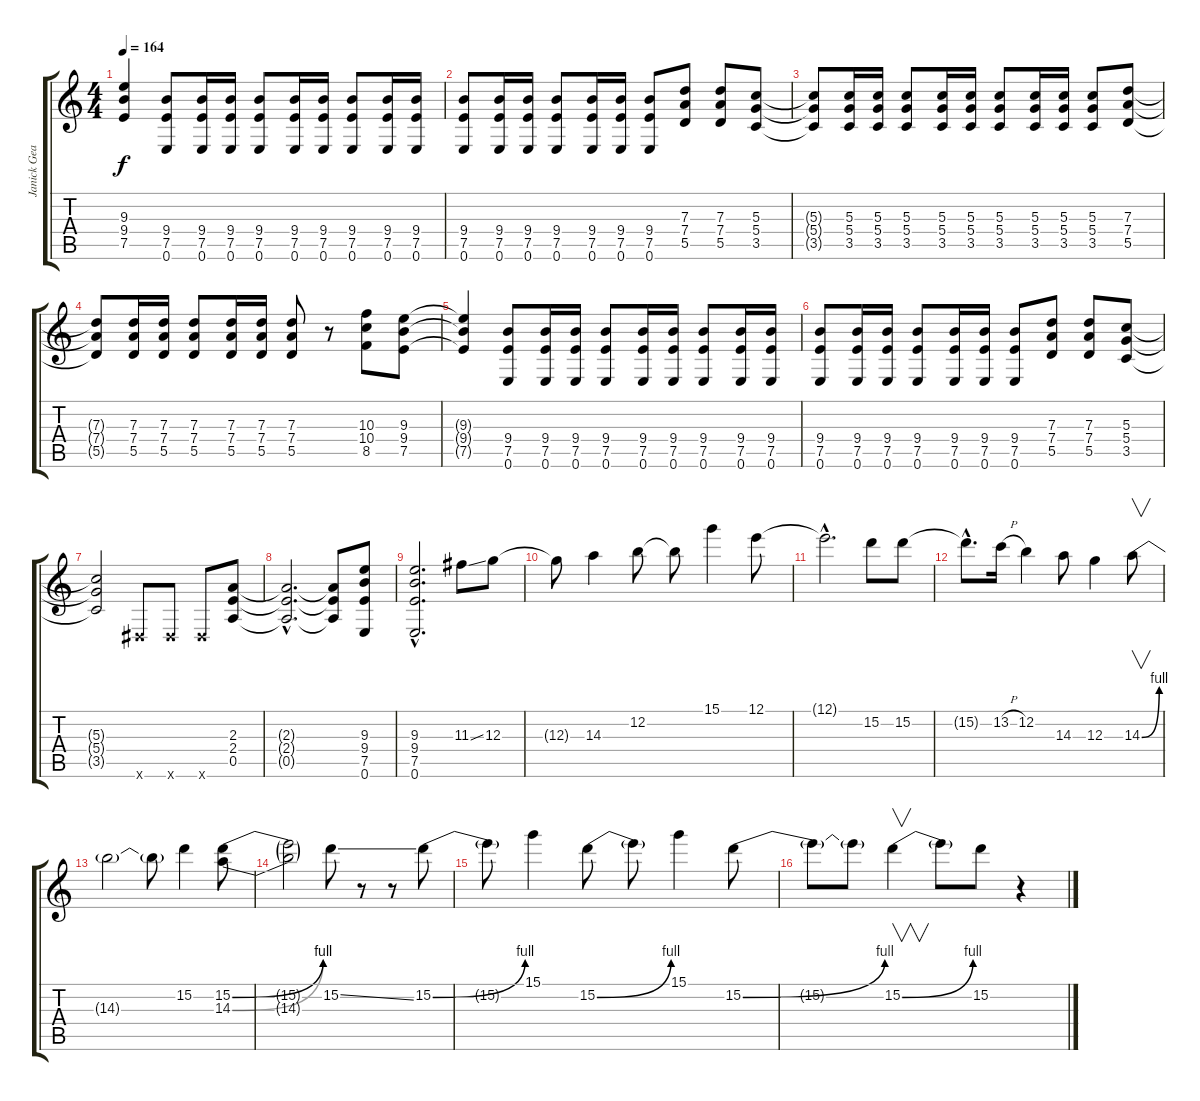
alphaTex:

\track ("Janick Gears (Guitar 1)" "Janick Gea") {instrument distortionguitar}
\staff {score tabs}
\tuning (E4 B3 G3 D3 A2 E2) {hide}
\ts (4 4)
\tempo 164
\clef g2
\ks c
(9.3{t} 9.4{t} 7.5{t}).4{dy f} (9.4 7.5 0.6).8 (9.4 7.5 0.6).16 (9.4 7.5 0.6).16 (9.4 7.5 0.6).8 (9.4 7.5 0.6).16 (9.4 7.5 0.6).16 (9.4 7.5 0.6).8 (9.4 7.5 0.6).16 (9.4 7.5 0.6).16 |
(9.4 7.5 0.6).8 (9.4 7.5 0.6).16 (9.4 7.5 0.6).16 (9.4 7.5 0.6).8 (9.4 7.5 0.6).16 (9.4 7.5 0.6).16 (9.4 7.5 0.6).8 (7.3 7.4 5.5).8 (7.3 7.4 5.5).8 (5.3 5.4 3.5).8 |
(5.3{t} 5.4{t} 3.5{t}).8 (5.3 5.4 3.5).16 (5.3 5.4 3.5).16 (5.3 5.4 3.5).8 (5.3 5.4 3.5).16 (5.3 5.4 3.5).16 (5.3 5.4 3.5).8 (5.3 5.4 3.5).16 (5.3 5.4 3.5).16 (5.3 5.4 3.5).8 (7.3 7.4 5.5).8 |
(7.3{t} 7.4{t} 5.5{t}).8 (7.3 7.4 5.5).16 (7.3 7.4 5.5).16 (7.3 7.4 5.5).8 (7.3 7.4 5.5).16 (7.3 7.4 5.5).16 (7.3 7.4 5.5).8 r.8 (10.3 10.4 8.5).8 (9.3 9.4 7.5).8 |
(9.3{t} 9.4{t} 7.5{t}).4 (9.4 7.5 0.6).8 (9.4 7.5 0.6).16 (9.4 7.5 0.6).16 (9.4 7.5 0.6).8 (9.4 7.5 0.6).16 (9.4 7.5 0.6).16 (9.4 7.5 0.6).8 (9.4 7.5 0.6).16 (9.4 7.5 0.6).16 |
(9.4 7.5 0.6).8 (9.4 7.5 0.6).16 (9.4 7.5 0.6).16 (9.4 7.5 0.6).8 (9.4 7.5 0.6).16 (9.4 7.5 0.6).16 (9.4 7.5 0.6).8 (7.3 7.4 5.5).8 (7.3 7.4 5.5).8 (5.3 5.4 3.5).8 |
(5.3{t} 5.4{t} 3.5{t}).2 -1.6{x}.8 -1.6{x}.8 -1.6{x}.8 (2.3 2.4 0.5).8 |
(2.3{hac t} 2.4{hac t} 0.5{hac t}).2{d} (2.3{t} 2.4{t} 0.5{t}).8 (9.3 9.4 7.5 0.6).8 |
(9.3{hac} 9.4{hac} 7.5{hac} 0.6{hac}).2{d} 11.3{ss}.8 12.3.8 |
12.3{t}.8 14.3.4 12.2.8 12.2{t}.8 15.1.4 12.1.8 |
12.1{hac t}.2{d} 15.2.8 15.2.8 |
15.2{hac t}.8{d} 13.2{h}.16 12.2.4 14.3.8 12.3.4 14.3{be (bend 0 0 60 4)}.8{v} |
14.3{t}.2 14.3{t}.8 15.2.4 (15.2{be (bend 0 0 60 4)} 14.3{be (bend 0 0 60 4)}).8 |
(15.2{t} 14.3{t}).2 15.2{ss}.8 r.8 r.8 15.2{be (bend 0 0 60 4)}.8 |
15.2{t}.8 15.1.4 15.2{be (bend 0 0 60 4)}.8 15.2{t}.8 15.1.4 15.2{be (bend 0 0 60 4)}.8 |
15.2{t}.8 15.2{t}.8 15.2{be (bend 0 0 60 4)}.4{v} 15.2{t}.8 15.2.8 r.4
